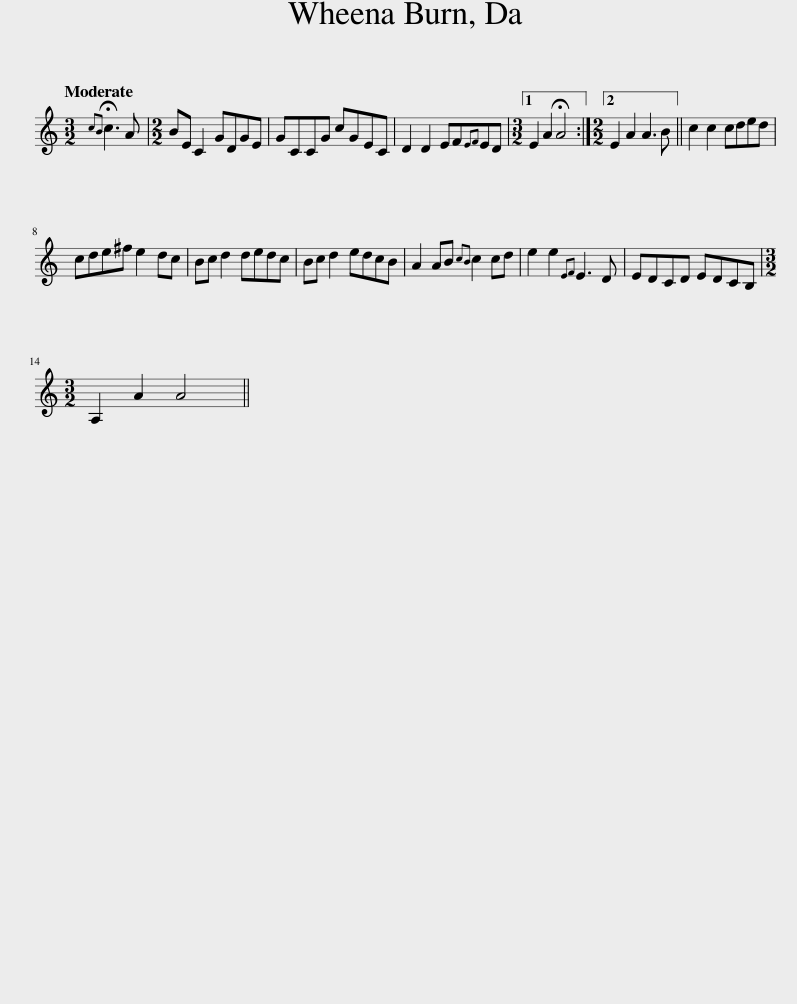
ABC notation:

X:1
L:1/8
Q:1/4=120
M:3/2
I:linebreak $
K:C
V:1 treble
V:1
{!fermata!c!fermata!B} !fermata!c3 A |[M:2/2] BE C2 GDGE | GCCG cGEC | D2 D2 EF{EF}ED |1[M:3/2] E2 A2 !fermata!A4 :|2 %5
[M:2/2] E2 A2 A3 B || c2 c2 cded |$ cde^f e2 dc | Bc d2 dedc | Bc d2 edcB | %10
 A2 AB{cB} c2 cd | e2 e2{EF} E3 D | EDCD EDCB, |$[M:3/2] A,2 A2 A4 || %14
